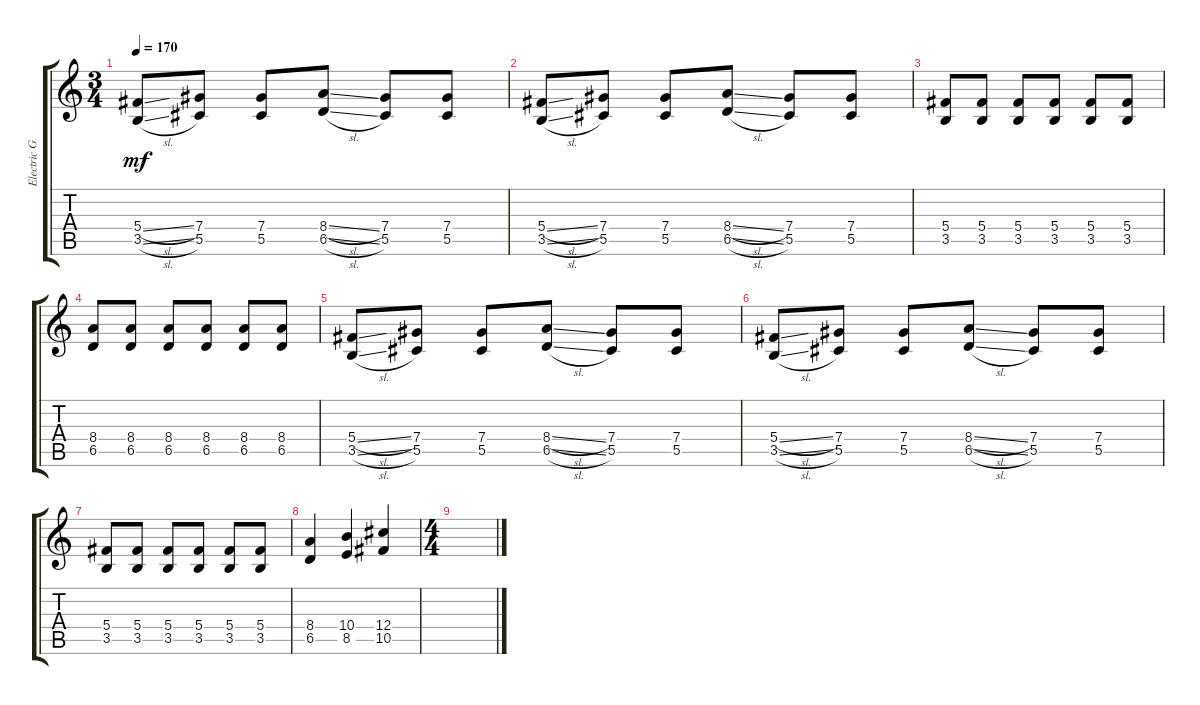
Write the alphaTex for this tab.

\track ("Electric Guitar" "Electric G") {instrument distortionguitar}
\staff {score tabs}
\tuning (Eb4 Bb3 Gb3 Db3 Ab2 Db2) {hide}
\ts (3 4)
\tempo 170
\clef g2
\ks c
(5.4{sl} 3.5{sl}).8{dy mf} (7.4 5.5).8 (7.4 5.5).8 (8.4{sl} 6.5{sl}).8 (7.4 5.5).8 (7.4 5.5).8 |
(5.4{sl} 3.5{sl}).8 (7.4 5.5).8 (7.4 5.5).8 (8.4{sl} 6.5{sl}).8 (7.4 5.5).8 (7.4 5.5).8 |
(5.4 3.5).8 (5.4 3.5).8 (5.4 3.5).8 (5.4 3.5).8 (5.4 3.5).8 (5.4 3.5).8 |
(8.4 6.5).8 (8.4 6.5).8 (8.4 6.5).8 (8.4 6.5).8 (8.4 6.5).8 (8.4 6.5).8 |
(5.4{sl} 3.5{sl}).8 (7.4 5.5).8 (7.4 5.5).8 (8.4{sl} 6.5{sl}).8 (7.4 5.5).8 (7.4 5.5).8 |
(5.4{sl} 3.5{sl}).8 (7.4 5.5).8 (7.4 5.5).8 (8.4{sl} 6.5{sl}).8 (7.4 5.5).8 (7.4 5.5).8 |
(5.4 3.5).8 (5.4 3.5).8 (5.4 3.5).8 (5.4 3.5).8 (5.4 3.5).8 (5.4 3.5).8 |
(8.4 6.5).4 (10.4 8.5).4 (12.4 10.5).4 |
\ts (4 4)
